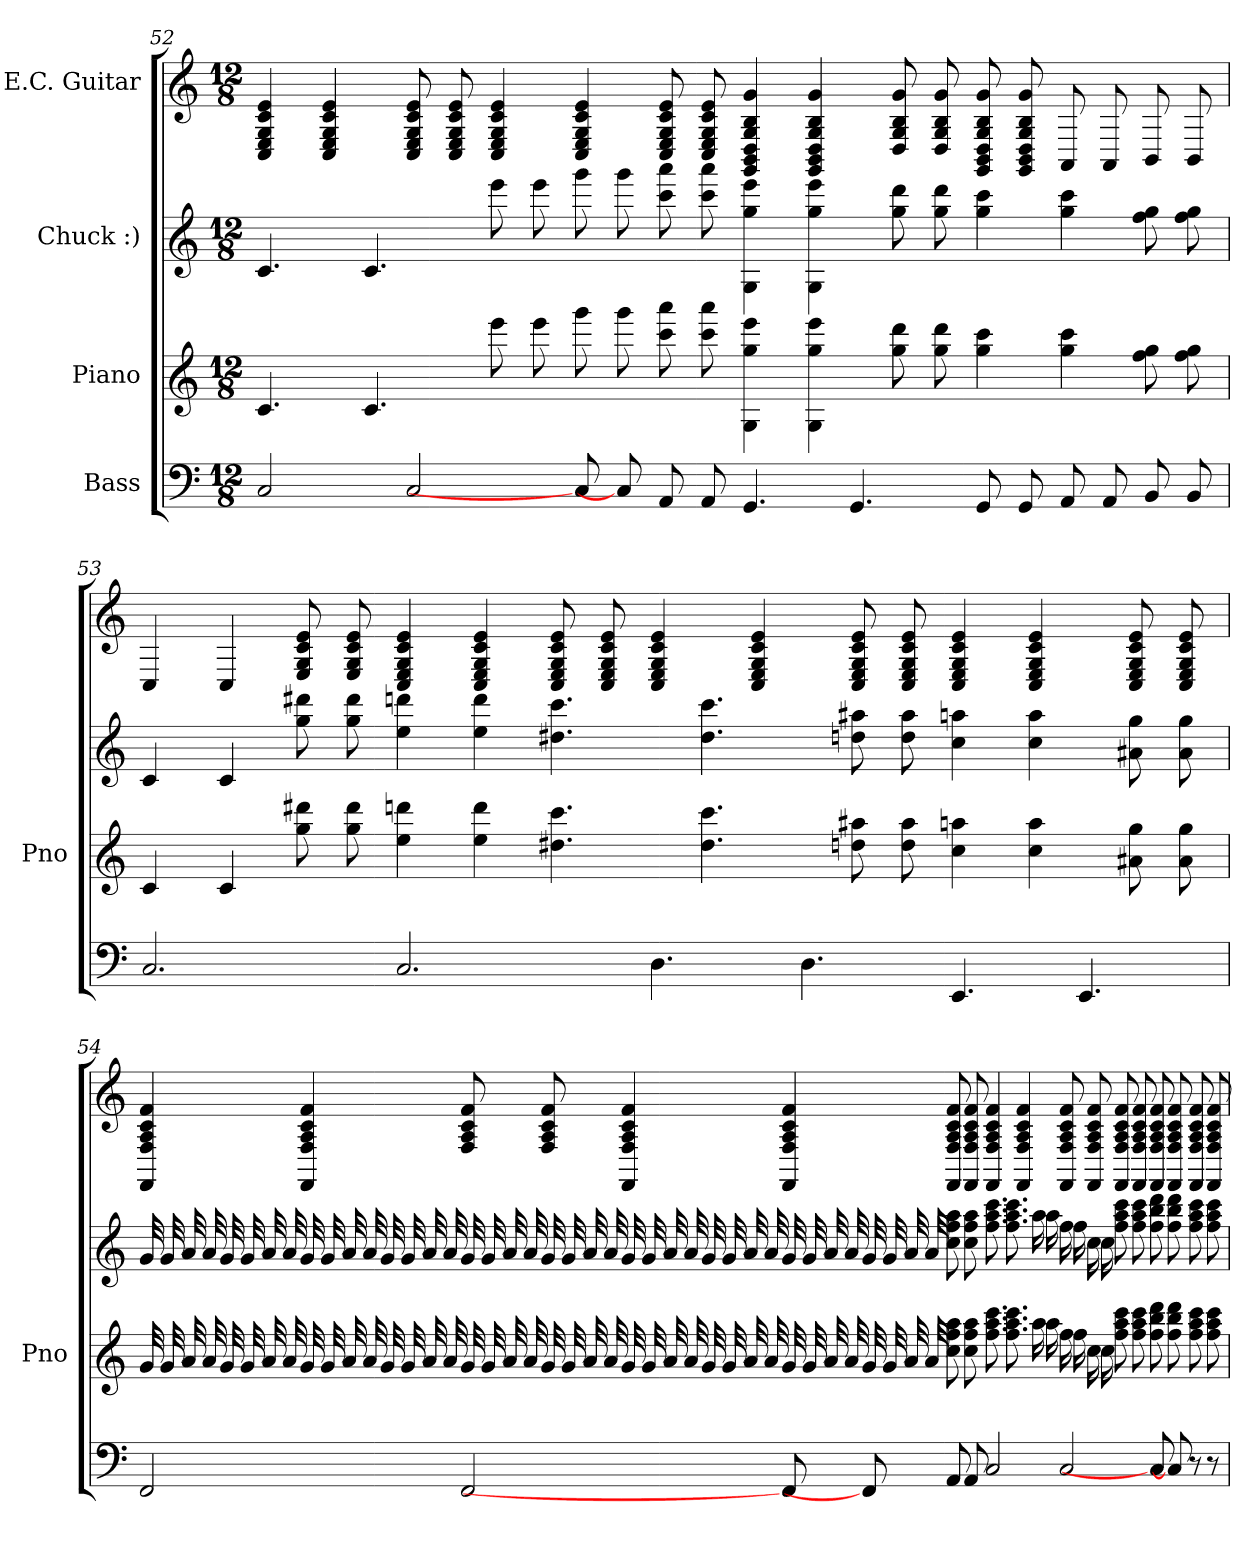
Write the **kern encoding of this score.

**kern	**kern	**kern	**kern
*part4	*part3	*part2	*part1
*staff4	*staff3	*staff2	*staff1
*I"Bass	*I"Piano	*I"Chuck :)	*I"E.C. Guitar
*	*I'Pno	*	*
*	*	*	*
*k[]	*k[]	*k[]	*k[]
*M12/8	*M12/8	*M12/8	*M12/8
=52	=52	=52	=52
2C	4.c	4.c	4e 4c 4G 4E 4C
.	.	.	4e 4c 4G 4E 4C
.	4.c	4.c	.
2C	.	.	8e 8c 8G 8E 8C
.	.	.	8e 8c 8G 8E 8C
.	8eee	8eee	4e 4c 4G 4E 4C
.	8eee	8eee	.
8C]	8ggg	8ggg	4e 4c 4G 4E 4C
8C]	8ggg	8ggg	.
8AA	8aaa 8ccc	8aaa 8ccc	8e 8c 8G 8E 8C
8AA	8aaa 8ccc	8aaa 8ccc	8e 8c 8G 8E 8C
4.GG	4eee 4gg 4G	4eee 4gg 4G	4g 4B 4G 4D 4BB 4GG
.	4eee 4gg 4G	4eee 4gg 4G	4g 4B 4G 4D 4BB 4GG
4.GG	.	.	.
.	8ddd 8gg	8ddd 8gg	8g 8B 8G 8D
.	8ddd 8gg	8ddd 8gg	8g 8B 8G 8D
8GG	4ccc 4gg	4ccc 4gg	8g 8B 8G 8D 8BB 8GG
8GG	.	.	8g 8B 8G 8D 8BB 8GG
8AA	4ccc 4gg	4ccc 4gg	8AA
8AA	.	.	8AA
8BB	8gg 8ff	8gg 8ff	8BB
8BB	8gg 8ff	8gg 8ff	8BB
=53	=53	=53	=53
2.C	4c	4c	4C
.	4c	4c	4C
.	8ddd# 8gg	8ddd# 8gg	8e 8c 8G 8E
.	8ddd# 8gg	8ddd# 8gg	8e 8c 8G 8E
2.C	4ddd 4ee	4ddd 4ee	4e 4c 4G 4E 4C
.	4ddd 4ee	4ddd 4ee	4e 4c 4G 4E 4C
.	4.ccc 4.dd#	4.ccc 4.dd#	8e 8c 8G 8E 8C
.	.	.	8e 8c 8G 8E 8C
4.D	.	.	4e 4c 4G 4E 4C
.	4.ccc 4.dd#	4.ccc 4.dd#	.
.	.	.	4e 4c 4G 4E 4C
4.D	.	.	.
.	8aa# 8dd	8aa# 8dd	8e 8c 8G 8E 8C
.	8aa# 8dd	8aa# 8dd	8e 8c 8G 8E 8C
4.EE	4aa 4cc	4aa 4cc	4e 4c 4G 4E 4C
.	4aa 4cc	4aa 4cc	4e 4c 4G 4E 4C
4.EE	.	.	.
.	8gg 8a#	8gg 8a#	8e 8c 8G 8E 8C
.	8gg 8a#	8gg 8a#	8e 8c 8G 8E 8C
=54	=54	=54	=54
2FF	32g	32g	4f 4c 4A 4F 4FF
.	32g	32g	.
.	32a	32a	.
.	32a	32a	.
.	32g	32g	.
.	32g	32g	.
.	32a	32a	.
.	32a	32a	.
.	32g	32g	4f 4c 4A 4F 4FF
.	32g	32g	.
.	32a	32a	.
.	32a	32a	.
.	32g	32g	.
.	32g	32g	.
.	32a	32a	.
.	32a	32a	.
2FF	32g	32g	8f 8c 8A 8F
.	32g	32g	.
.	32a	32a	.
.	32a	32a	.
.	32g	32g	8f 8c 8A 8F
.	32g	32g	.
.	32a	32a	.
.	32a	32a	.
.	32g	32g	4f 4c 4A 4F 4FF
.	32g	32g	.
.	32a	32a	.
.	32a	32a	.
.	32g	32g	.
.	32g	32g	.
.	32a	32a	.
.	32a	32a	.
8FF]	32g	32g	4f 4c 4A 4F 4FF
.	32g	32g	.
.	32a	32a	.
.	32a	32a	.
8FF]	32g	32g	.
.	32g	32g	.
.	32a	32a	.
.	32a	32a	.
8AA	8aa 8ff 8cc	8aa 8ff 8cc	8f 8c 8A 8F 8FF
8AA	8aa 8ff 8cc	8aa 8ff 8cc	8f 8c 8A 8F 8FF
2C	8.ccc 8.aa 8.ff	8.ccc 8.aa 8.ff	4f 4c 4A 4F 4FF
.	8.ccc 8.aa 8.ff	8.ccc 8.aa 8.ff	.
.	.	.	4f 4c 4A 4F 4FF
.	16aa	16aa	.
.	16aa	16aa	.
2C	16ff	16ff	8f 8c 8A 8F 8FF
.	16ff	16ff	.
.	16cc	16cc	8f 8c 8A 8F 8FF
.	16cc	16cc	.
.	8ccc 8aa 8ff	8ccc 8aa 8ff	8f 8c 8A 8F 8FF
.	8ccc 8aa 8ff	8ccc 8aa 8ff	8f 8c 8A 8F 8FF
8C]	8ddd 8bb 8ff	8ddd 8bb 8ff	8f 8c 8A 8F 8FF
8C]	8ddd 8bb 8ff	8ddd 8bb 8ff	8f 8c 8A 8F 8FF
8r	8ccc 8aa 8ff	8ccc 8aa 8ff	8f 8c 8A 8F 8FF
8r	8ccc 8aa 8ff	8ccc 8aa 8ff	8f 8c 8A 8F 8FF
=	=	=	=
*-	*-	*-	*-
